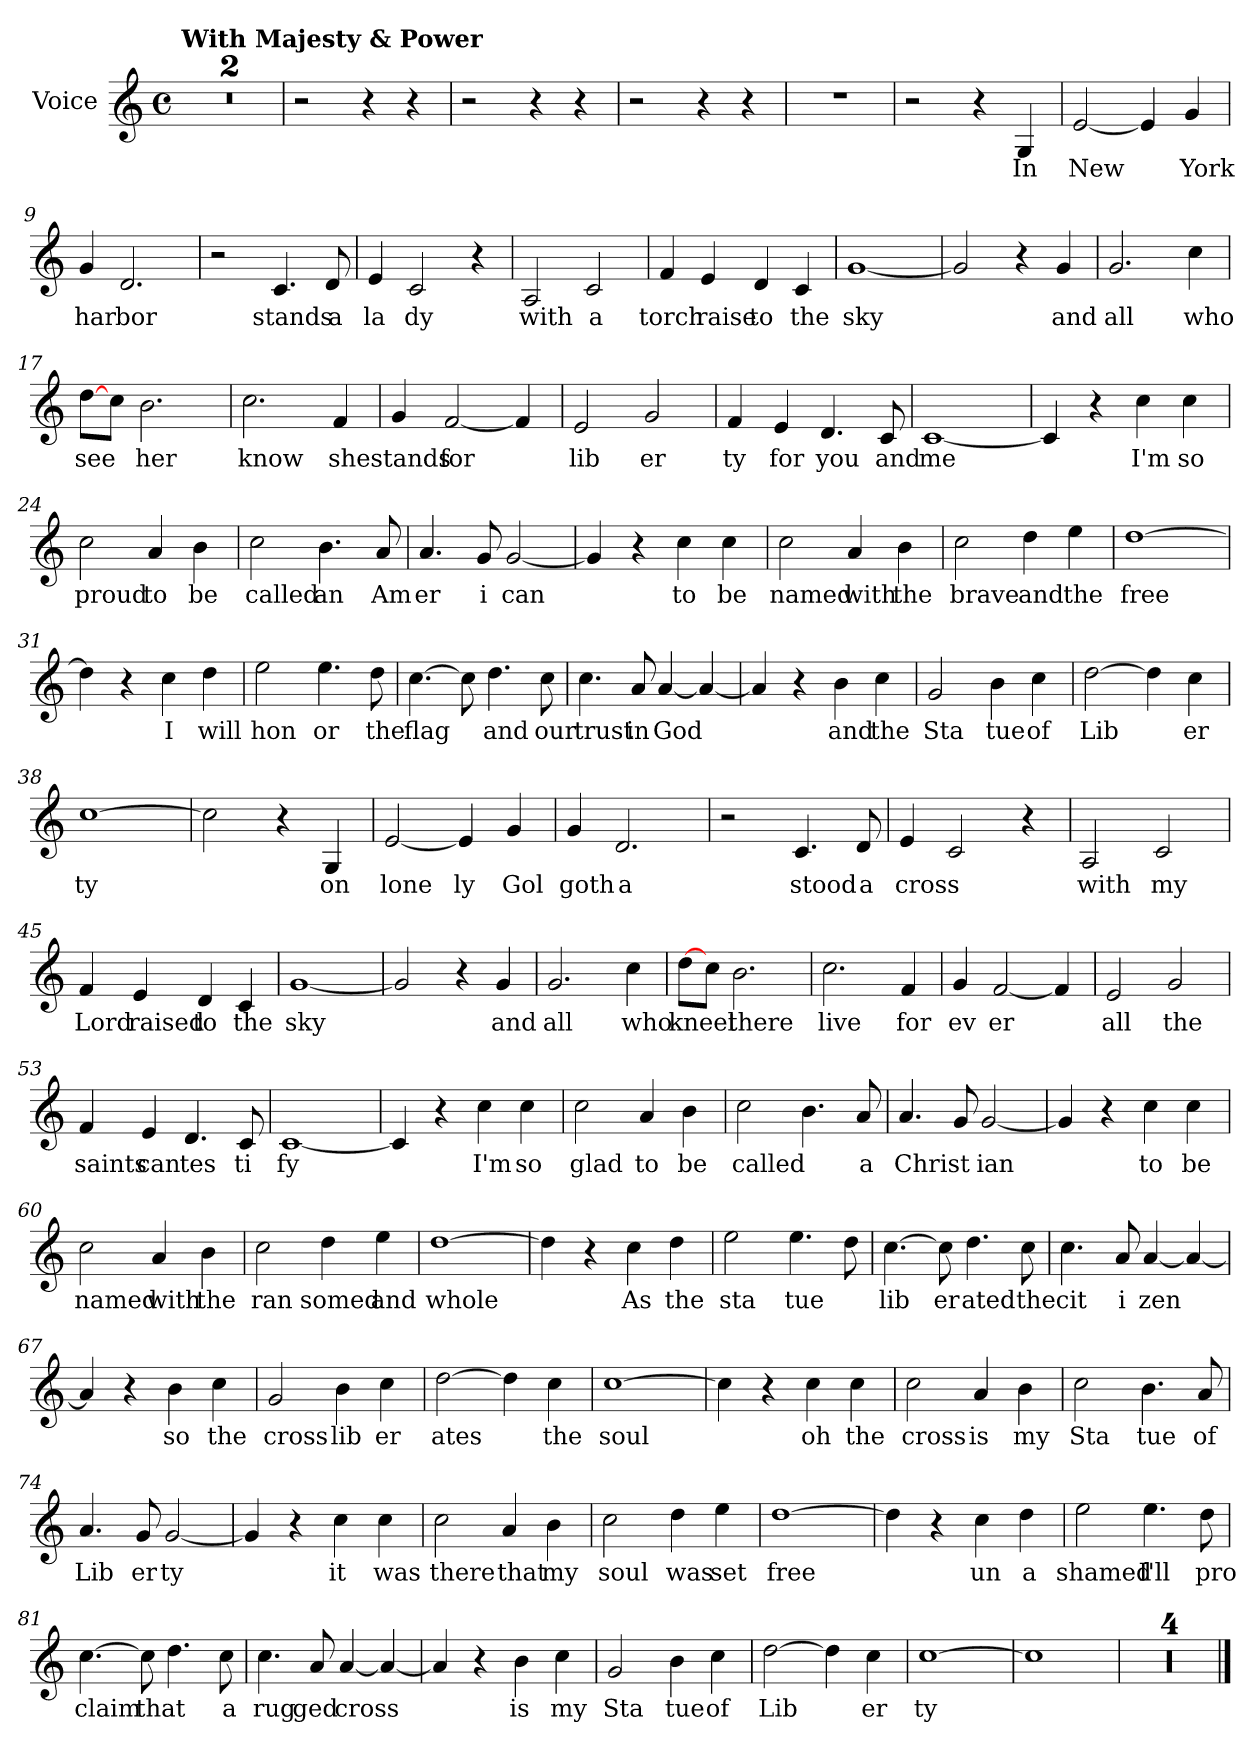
**kern	**text
*part1	*part1
*staff1	*staff1
*I"Voice	*
*I'V	*
*clefG2	*
*k[]	*
*C:	*
*M4/4	*
*met(c)	*
*MM100	*
=1	=1
!LO:TX:a:B:t=With Majesty & Power	!
1r	.
=2	=2
1r	.
=3	=3
2r	.
4r	.
4r	.
!!LO:LB:g=z
=4	=4
2r	.
4r	.
4r	.
=5	=5
2r	.
4r	.
4r	.
=6	=6
1r	.
!!LO:LB:g=z
=7	=7
2r	.
4r	.
!	!LO:LY:b
4G/	In
=8	=8
!	!LO:LY:b
[2e/	New
4e/]	.
!	!LO:LY:b
4g/	York
=9	=9
!	!LO:LY:b
4g/	har
!	!LO:LY:b
2.d/	bor
!!LO:LB:g=z
=10	=10
2r	.
!	!LO:LY:b
4.c/	stands
!	!LO:LY:b
8d/	a
=11	=11
!	!LO:LY:b
4e/	la
!	!LO:LY:b
2c/	dy
4r	.
=12	=12
!	!LO:LY:b
2A/	with
!	!LO:LY:b
2c/	a
!!LO:LB:g=z
=13	=13
!	!LO:LY:b
4f/	torch
!	!LO:LY:b
4e/	raise
!	!LO:LY:b
4d/	to
!	!LO:LY:b
4c/	the
=14	=14
!	!LO:LY:b
[1g	sky
=15	=15
2g/]	.
4r	.
!	!LO:LY:b
4g/	and
!!LO:LB:g=z
=16	=16
!	!LO:LY:b
2.g/	all
!	!LO:LY:b
4cc\	who
=17	=17
!	!LO:LY:b
[8dd\L	see
8cc\J	.
!	!LO:LY:b
2.b\	her
=18	=18
!	!LO:LY:b
2.cc\	know
!	!LO:LY:b
4f/	she
!!LO:LB:g=z
=19	=19
!	!LO:LY:b
4g/	stands
!	!LO:LY:b
[2f/	for
4f/]	.
=20	=20
!	!LO:LY:b
2e/	lib
!	!LO:LY:b
2g/	er
=21	=21
!	!LO:LY:b
4f/	ty
!	!LO:LY:b
4e/	for
!	!LO:LY:b
4.d/	you
!	!LO:LY:b
8c/	and
!!LO:LB:g=z
=22	=22
!	!LO:LY:b
[1c	me
=23	=23
4c/]	.
4r	.
!	!LO:LY:b
4cc\	I'm
!	!LO:LY:b
4cc\	so
=24	=24
!	!LO:LY:b
2cc\	proud
!	!LO:LY:b
4a/	to
!	!LO:LY:b
4b\	be
!!LO:PB:g=z
=25	=25
!	!LO:LY:b
2cc\	called
!	!LO:LY:b
4.b\	an
!	!LO:LY:b
8a/	Am
=26	=26
!	!LO:LY:b
4.a/	er
!	!LO:LY:b
8g/	i
!	!LO:LY:b
[2g/	can
=27	=27
4g/]	.
4r	.
!	!LO:LY:b
4cc\	to
!	!LO:LY:b
4cc\	be
!!LO:LB:g=z
=28	=28
!	!LO:LY:b
2cc\	named
!	!LO:LY:b
4a/	with
!	!LO:LY:b
4b\	the
=29	=29
!	!LO:LY:b
2cc\	brave
!	!LO:LY:b
4dd\	and
!	!LO:LY:b
4ee\	the
=30	=30
!	!LO:LY:b
[1dd	free
!!LO:LB:g=z
=31	=31
4dd\]	.
4r	.
!	!LO:LY:b
4cc\	I
!	!LO:LY:b
4dd\	will
=32	=32
!	!LO:LY:b
2ee\	hon
!	!LO:LY:b
4.ee\	or
!	!LO:LY:b
8dd\	the
=33	=33
!	!LO:LY:b
[4.cc\	flag
8cc\]	.
!	!LO:LY:b
4.dd\	and
!	!LO:LY:b
8cc\	our
!!LO:LB:g=z
=34	=34
!	!LO:LY:b
4.cc\	trust
!	!LO:LY:b
8a/	in
!	!LO:LY:b
[4a/	God
4a/_	.
=35	=35
4a/]	.
4r	.
!	!LO:LY:b
4b\	and
!	!LO:LY:b
4cc\	the
=36	=36
!	!LO:LY:b
2g/	Sta
!	!LO:LY:b
4b\	tue
!	!LO:LY:b
4cc\	of
!!LO:LB:g=z
=37	=37
!	!LO:LY:b
[2dd\	Lib
4dd\]	.
!	!LO:LY:b
4cc\	er
=38	=38
!	!LO:LY:b
[1cc	ty
=39	=39
2cc\]	.
4r	.
!	!LO:LY:b
4G/	on
!!LO:LB:g=z
=40	=40
!	!LO:LY:b
[2e/	lone
!	!LO:LY:b
4e/]	ly
!	!LO:LY:b
4g/	Gol
=41	=41
!	!LO:LY:b
4g/	goth
!	!LO:LY:b
2.d/	a
=42	=42
2r	.
!	!LO:LY:b
4.c/	stood
!	!LO:LY:b
8d/	a
!!LO:LB:g=z
=43	=43
!	!LO:LY:b
4e/	cross
2c/	.
4r	.
=44	=44
!	!LO:LY:b
2A/	with
!	!LO:LY:b
2c/	my
=45	=45
!	!LO:LY:b
4f/	Lord
!	!LO:LY:b
4e/	raised
!	!LO:LY:b
4d/	to
!	!LO:LY:b
4c/	the
!!LO:LB:g=z
=46	=46
!	!LO:LY:b
[1g	sky
=47	=47
2g/]	.
4r	.
!	!LO:LY:b
4g/	and
=48	=48
!	!LO:LY:b
2.g/	all
!	!LO:LY:b
4cc\	who
!!LO:PB:g=z
=49	=49
!	!LO:LY:b
[8dd\L	kneel
8cc\J	.
!	!LO:LY:b
2.b\	there
=50	=50
!	!LO:LY:b
2.cc\	live
!	!LO:LY:b
4f/	for
=51	=51
!	!LO:LY:b
4g/	ev
!	!LO:LY:b
[2f/	er
4f/]	.
!!LO:LB:g=z
=52	=52
!	!LO:LY:b
2e/	all
!	!LO:LY:b
2g/	the
=53	=53
!	!LO:LY:b
4f/	saints
!	!LO:LY:b
4e/	can
!	!LO:LY:b
4.d/	tes
!	!LO:LY:b
8c/	ti
=54	=54
!	!LO:LY:b
[1c	fy
!!LO:LB:g=z
=55	=55
4c/]	.
4r	.
!	!LO:LY:b
4cc\	I'm
!	!LO:LY:b
4cc\	so
=56	=56
!	!LO:LY:b
2cc\	glad
!	!LO:LY:b
4a/	to
!	!LO:LY:b
4b\	be
=57	=57
!	!LO:LY:b
2cc\	called
4.b\	.
!	!LO:LY:b
8a/	a
!!LO:LB:g=z
=58	=58
!	!LO:LY:b
4.a/	Christ
8g/	.
!	!LO:LY:b
[2g/	ian
=59	=59
4g/]	.
4r	.
!	!LO:LY:b
4cc\	to
!	!LO:LY:b
4cc\	be
=60	=60
!	!LO:LY:b
2cc\	named
!	!LO:LY:b
4a/	with
!	!LO:LY:b
4b\	the
!!LO:LB:g=z
=61	=61
!	!LO:LY:b
2cc\	ran
!	!LO:LY:b
4dd\	somed
!	!LO:LY:b
4ee\	and
=62	=62
!	!LO:LY:b
[1dd	whole
=63	=63
4dd\]	.
4r	.
!	!LO:LY:b
4cc\	As
!	!LO:LY:b
4dd\	the
!!LO:LB:g=z
=64	=64
!	!LO:LY:b
2ee\	sta
!	!LO:LY:b
4.ee\	tue
8dd\	.
=65	=65
!	!LO:LY:b
[4.cc\	lib
!	!LO:LY:b
8cc\]	er
!	!LO:LY:b
4.dd\	ated
!	!LO:LY:b
8cc\	the
=66	=66
!	!LO:LY:b
4.cc\	cit
!	!LO:LY:b
8a/	i
!	!LO:LY:b
[4a/	zen
4a/_	.
!!LO:LB:g=z
=67	=67
4a/]	.
4r	.
!	!LO:LY:b
4b\	so
!	!LO:LY:b
4cc\	the
=68	=68
!	!LO:LY:b
2g/	cross
!	!LO:LY:b
4b\	lib
!	!LO:LY:b
4cc\	er
=69	=69
!	!LO:LY:b
[2dd\	ates
4dd\]	.
!	!LO:LY:b
4cc\	the
!!LO:LB:g=z
=70	=70
!	!LO:LY:b
[1cc	soul
=71	=71
4cc\]	.
4r	.
!	!LO:LY:b
4cc\	oh
!	!LO:LY:b
4cc\	the
=72	=72
!	!LO:LY:b
2cc\	cross
!	!LO:LY:b
4a/	is
!	!LO:LY:b
4b\	my
!!LO:PB:g=z
=73	=73
!	!LO:LY:b
2cc\	Sta
!	!LO:LY:b
4.b\	tue
!	!LO:LY:b
8a/	of
=74	=74
!	!LO:LY:b
4.a/	Lib
!	!LO:LY:b
8g/	er
!	!LO:LY:b
[2g/	ty
=75	=75
4g/]	.
4r	.
!	!LO:LY:b
4cc\	it
!	!LO:LY:b
4cc\	was
!!LO:LB:g=z
=76	=76
!	!LO:LY:b
2cc\	there
!	!LO:LY:b
4a/	that
!	!LO:LY:b
4b\	my
=77	=77
!	!LO:LY:b
2cc\	soul
!	!LO:LY:b
4dd\	was
!	!LO:LY:b
4ee\	set
=78	=78
!	!LO:LY:b
[1dd	free
!!LO:LB:g=z
=79	=79
4dd\]	.
4r	.
!	!LO:LY:b
4cc\	un
!	!LO:LY:b
4dd\	a
=80	=80
!	!LO:LY:b
2ee\	shamed
!	!LO:LY:b
4.ee\	I'll
!	!LO:LY:b
8dd\	pro
=81	=81
!	!LO:LY:b
[4.cc\	claim
!	!LO:LY:b
8cc\]	that
4.dd\	.
!	!LO:LY:b
8cc\	a
!!LO:LB:g=z
=82	=82
!	!LO:LY:b
4.cc\	rug
!	!LO:LY:b
8a/	ged
!	!LO:LY:b
[4a/	cross
4a/_	.
=83	=83
4a/]	.
4r	.
!	!LO:LY:b
4b\	is
!	!LO:LY:b
4cc\	my
=84	=84
!	!LO:LY:b
2g/	Sta
!	!LO:LY:b
4b\	tue
!	!LO:LY:b
4cc\	of
!!LO:LB:g=z
=85	=85
!	!LO:LY:b
[2dd\	Lib
4dd\]	.
!	!LO:LY:b
4cc\	er
=86	=86
!	!LO:LY:b
[1cc	ty
=87	=87
1cc]	.
=88	=88
1r	.
=89	=89
1r	.
=90	=90
1r	.
=91	=91
1r	.
==	==
*-	*-
